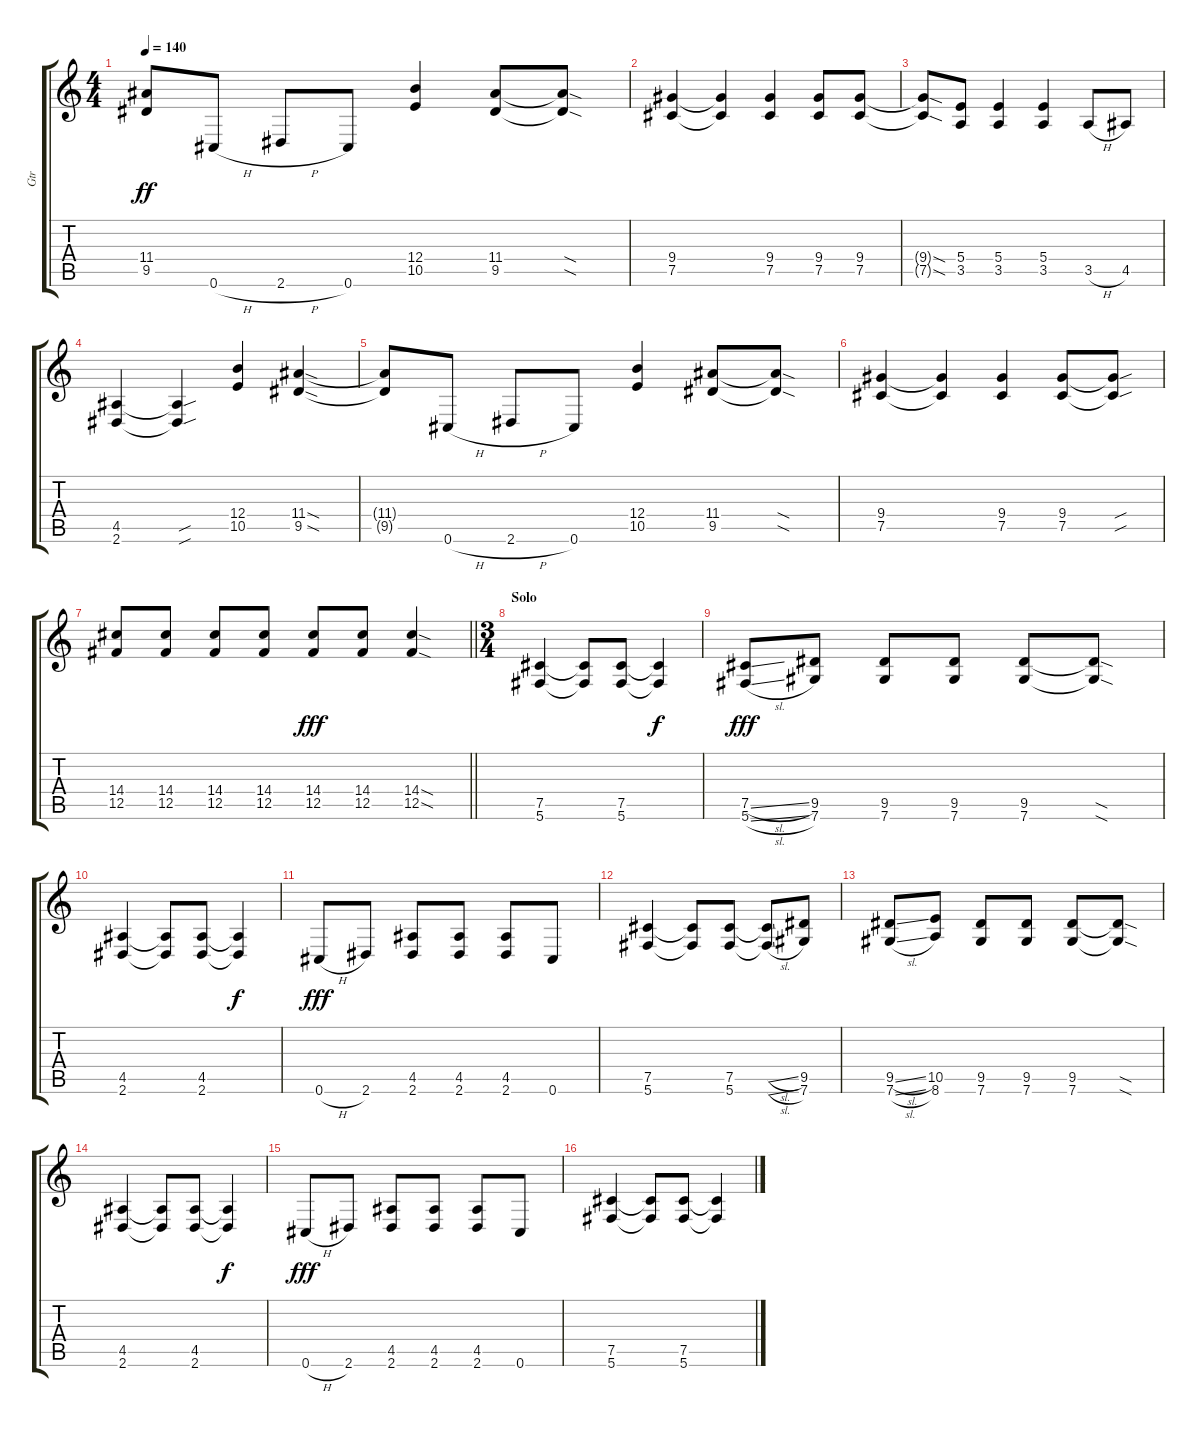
\track ("Gtr" "Gtr") {instrument distortionguitar}
\staff {score tabs}
\tuning (Db4 Ab3 E3 B2 Gb2 Db2) {hide}
\ts (4 4)
\tempo 140
\clef g2
\ks c
(11.4{t} 9.5{t}).8{dy ff} 0.6{h}.8 2.6{h}.8 0.6.8 (12.4 10.5).4 (11.4 9.5).8 (11.4{sod t} 9.5{sod t}).8 |
(9.4 7.5).4 (9.4{t} 7.5{t}).4 (9.4 7.5).4 (9.4 7.5).8 (9.4 7.5).8 |
(9.4{sod t} 7.5{sod t}).8 (5.4 3.5).8 (5.4 3.5).4 (5.4 3.5).4 3.5{h}.8 4.5.8 |
(4.5 2.6).4 (4.5{sou t} 2.6{sou t}).4 (12.4 10.5).4 (11.4{sod} 9.5{sod}).4 |
(11.4{t} 9.5{t}).8 0.6{h}.8 2.6{h}.8 0.6.8 (12.4 10.5).4 (11.4 9.5).8 (11.4{sod t} 9.5{sod t}).8 |
(9.4 7.5).4 (9.4{t} 7.5{t}).4 (9.4 7.5).4 (9.4 7.5).8 (9.4{sou t} 7.5{sou t}).8 |
\barLineRight lightlight
(14.4 12.5).8 (14.4 12.5).8 (14.4 12.5).8 (14.4 12.5).8 (14.4 12.5).8{dy fff} (14.4 12.5).8 (14.4{sod} 12.5{sod}).4 |
\ts (3 4)
\section ("" "Solo")
(7.5 5.6).4 (7.5{t} 5.6{t}).8 (7.5 5.6).8 (7.5{t} 5.6{t}).4{dy f} |
(7.5{sl} 5.6{sl}).8{dy fff} (9.5 7.6).8 (9.5 7.6).8 (9.5 7.6).8 (9.5 7.6).8 (9.5{sod t} 7.6{sod t}).8 |
(4.5 2.6).4 (4.5{t} 2.6{t}).8 (4.5 2.6).8 (4.5{t} 2.6{t}).4{dy f} |
0.6{h}.8{dy fff} 2.6.8 (4.5 2.6).8 (4.5 2.6).8 (4.5 2.6).8 0.6.8 |
(7.5 5.6).4 (7.5{t} 5.6{t}).8 (7.5 5.6).8 (7.5{sl t} 5.6{sl t}).8 (9.5 7.6).8 |
(9.5{sl} 7.6{sl}).8 (10.5 8.6).8 (9.5 7.6).8 (9.5 7.6).8 (9.5 7.6).8 (9.5{sod t} 7.6{sod t}).8 |
(4.5 2.6).4 (4.5{t} 2.6{t}).8 (4.5 2.6).8 (4.5{t} 2.6{t}).4{dy f} |
0.6{h}.8{dy fff} 2.6.8 (4.5 2.6).8 (4.5 2.6).8 (4.5 2.6).8 0.6.8 |
(7.5 5.6).4 (7.5{t} 5.6{t}).8 (7.5 5.6).8 (7.5{t} 5.6{t}).4
